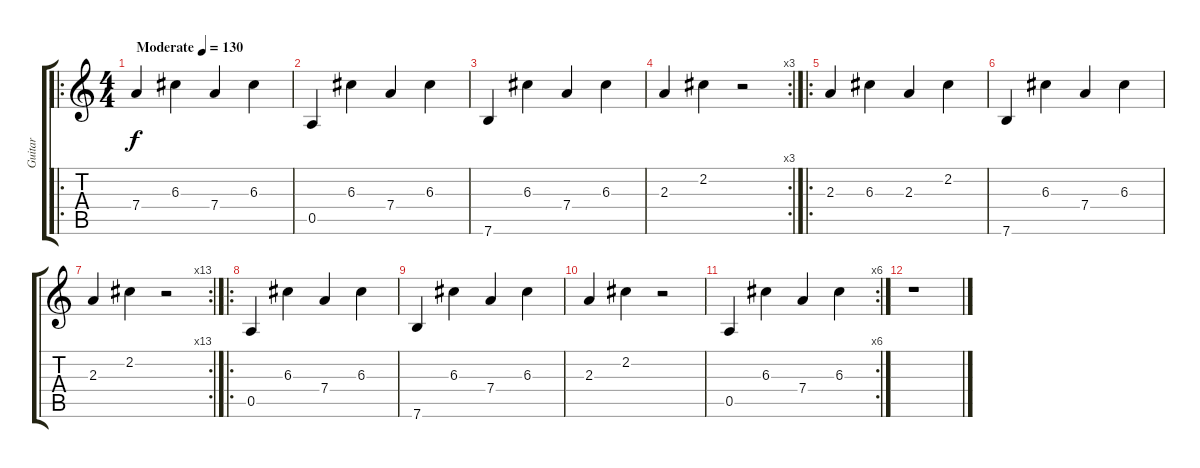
\track ("Guitar" "Guitar") {instrument acousticguitarnylon}
\staff {score tabs}
\tuning (E4 B3 G3 D3 A2 E2) {hide}
\ro
\ts (4 4)
\tempo (130 "Moderate")
\clef g2
\ks c
7.4.4{dy f instrument acousticguitarnylon} 6.3.4 7.4.4 6.3.4 |
0.5.4 6.3.4 7.4.4 6.3.4 |
7.6.4 6.3.4 7.4.4 6.3.4 |
\rc 3
2.3.4 2.2.4 r.2 |
\ro
2.3.4 6.3.4 2.3.4 2.2.4 |
7.6.4 6.3.4 7.4.4 6.3.4 |
\rc 13
2.3.4 2.2.4 r.2 |
\ro
0.5.4 6.3.4 7.4.4 6.3.4 |
7.6.4 6.3.4 7.4.4 6.3.4 |
2.3.4 2.2.4 r.2 |
\rc 6
0.5.4 6.3.4 7.4.4 6.3.4 |
r.1
